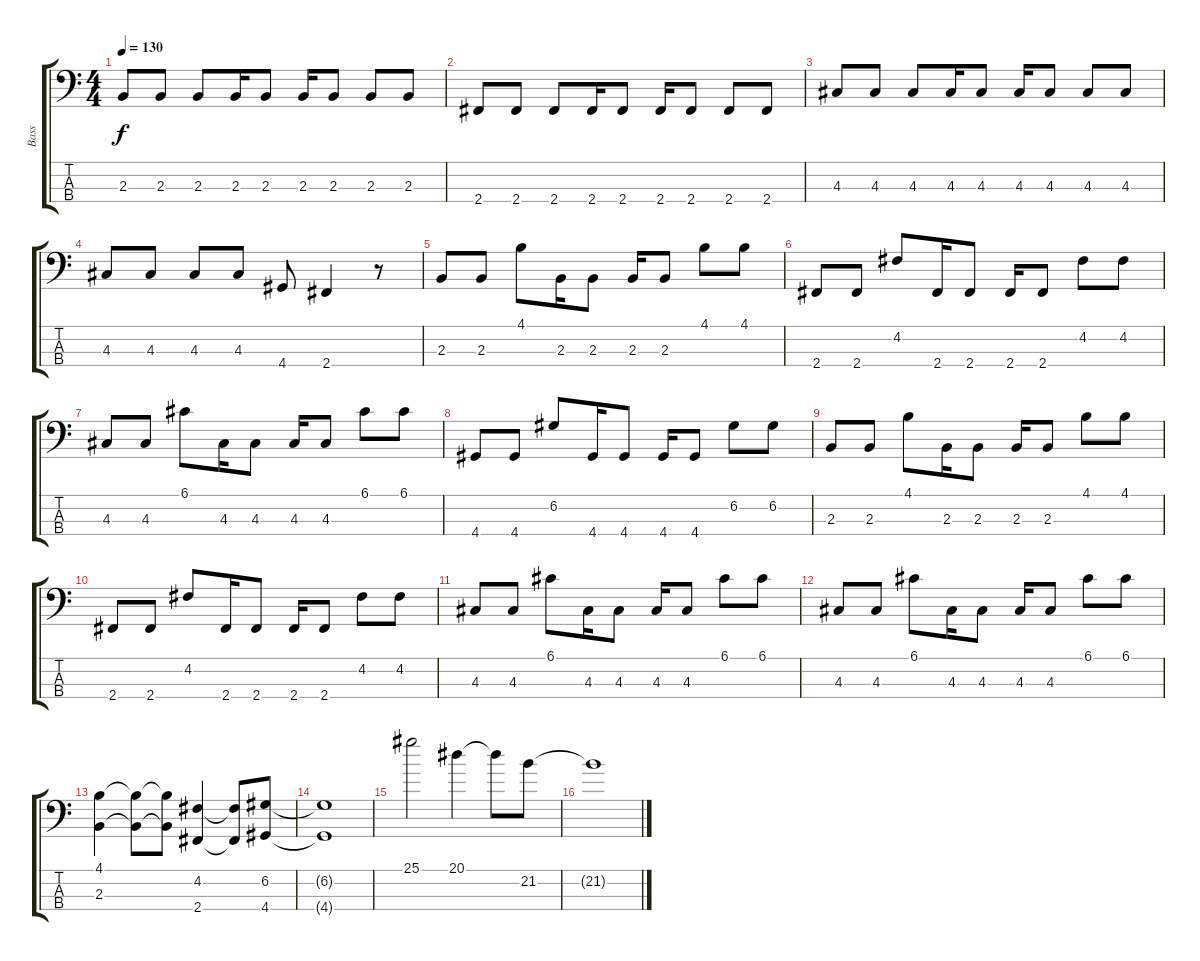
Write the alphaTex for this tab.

\track ("Bass" "Bass") {instrument electricbassfinger}
\staff {score tabs}
\tuning (G2 D2 A1 E1) {hide}
\ts (4 4)
\tempo 130
\clef f4
\ks c
2.3.8{dy f} 2.3.8 2.3.8 2.3.16 2.3.8 2.3.16 2.3.8 2.3.8 2.3.8 |
2.4.8 2.4.8 2.4.8 2.4.16 2.4.8 2.4.16 2.4.8 2.4.8 2.4.8 |
4.3.8 4.3.8 4.3.8 4.3.16 4.3.8 4.3.16 4.3.8 4.3.8 4.3.8 |
4.3.8 4.3.8 4.3.8 4.3.8 4.4.8 2.4.4 r.8 |
2.3.8{instrument slapbass1} 2.3.8 4.1.8 2.3.16 2.3.8 2.3.16 2.3.8 4.1.8 4.1.8 |
2.4.8 2.4.8 4.2.8 2.4.16 2.4.8 2.4.16 2.4.8 4.2.8 4.2.8 |
4.3.8 4.3.8 6.1.8 4.3.16 4.3.8 4.3.16 4.3.8 6.1.8 6.1.8 |
4.4.8 4.4.8 6.2.8 4.4.16 4.4.8 4.4.16 4.4.8 6.2.8 6.2.8 |
2.3.8 2.3.8 4.1.8 2.3.16 2.3.8 2.3.16 2.3.8 4.1.8 4.1.8 |
2.4.8 2.4.8 4.2.8 2.4.16 2.4.8 2.4.16 2.4.8 4.2.8 4.2.8 |
4.3.8 4.3.8 6.1.8 4.3.16 4.3.8 4.3.16 4.3.8 6.1.8 6.1.8 |
4.3.8 4.3.8 6.1.8 4.3.16 4.3.8 4.3.16 4.3.8 6.1.8 6.1.8 |
(4.1 2.3).4 (4.1{t} 2.3{t}).8 (4.1{t} 2.3{t}).8 (4.2 2.4).4 (4.2{t} 2.4{t}).8 (6.2 4.4).8 |
(6.2{t} 4.4{t}).1 |
25.1.2{instrument electricbassfinger} 20.1.4 20.1{t}.8 21.2.8 |
21.2{t}.1
